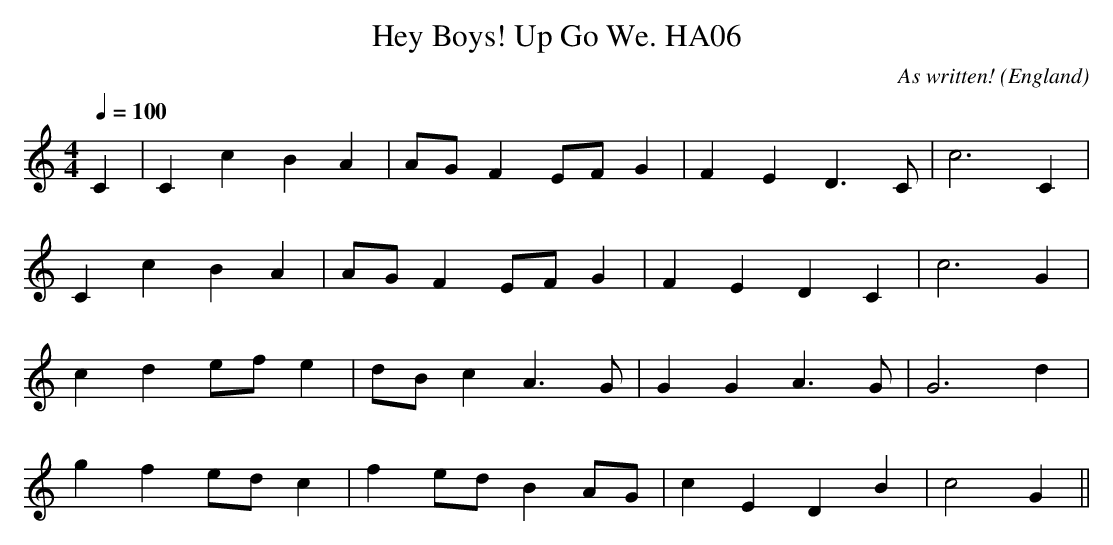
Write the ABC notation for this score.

X:1
T:Hey Boys! Up Go We. HA06
M:4/4
L:1/4
Q:100
C:As written!
O:England
K:C
C|CcBA|A/G/FE/F/G|FED>C|c3C|!
CcBA|A/G/FE/F/G|FEDC|c3G|!
cde/f/e|d/B/cA>G|GGA>G|G3d|!
gfe/d/c|fe/d/BA/G/|cEDB|c2G||
